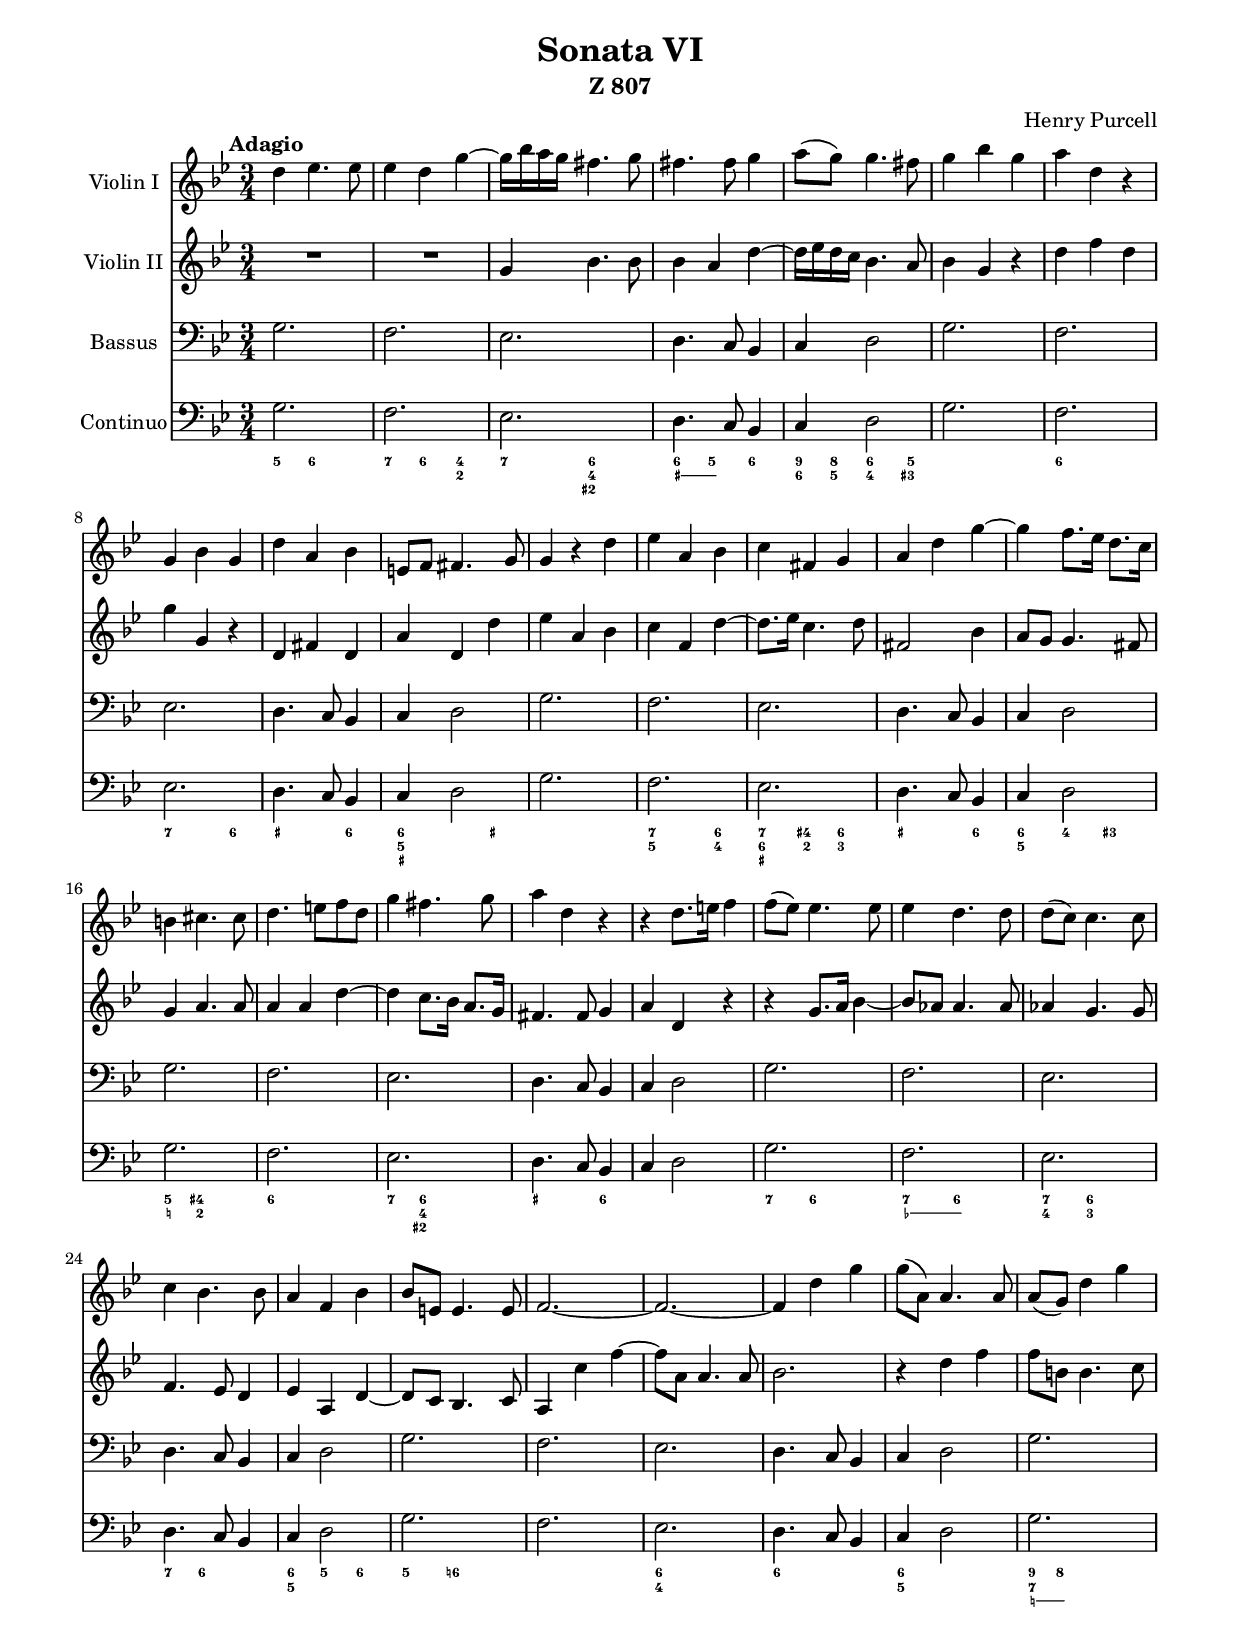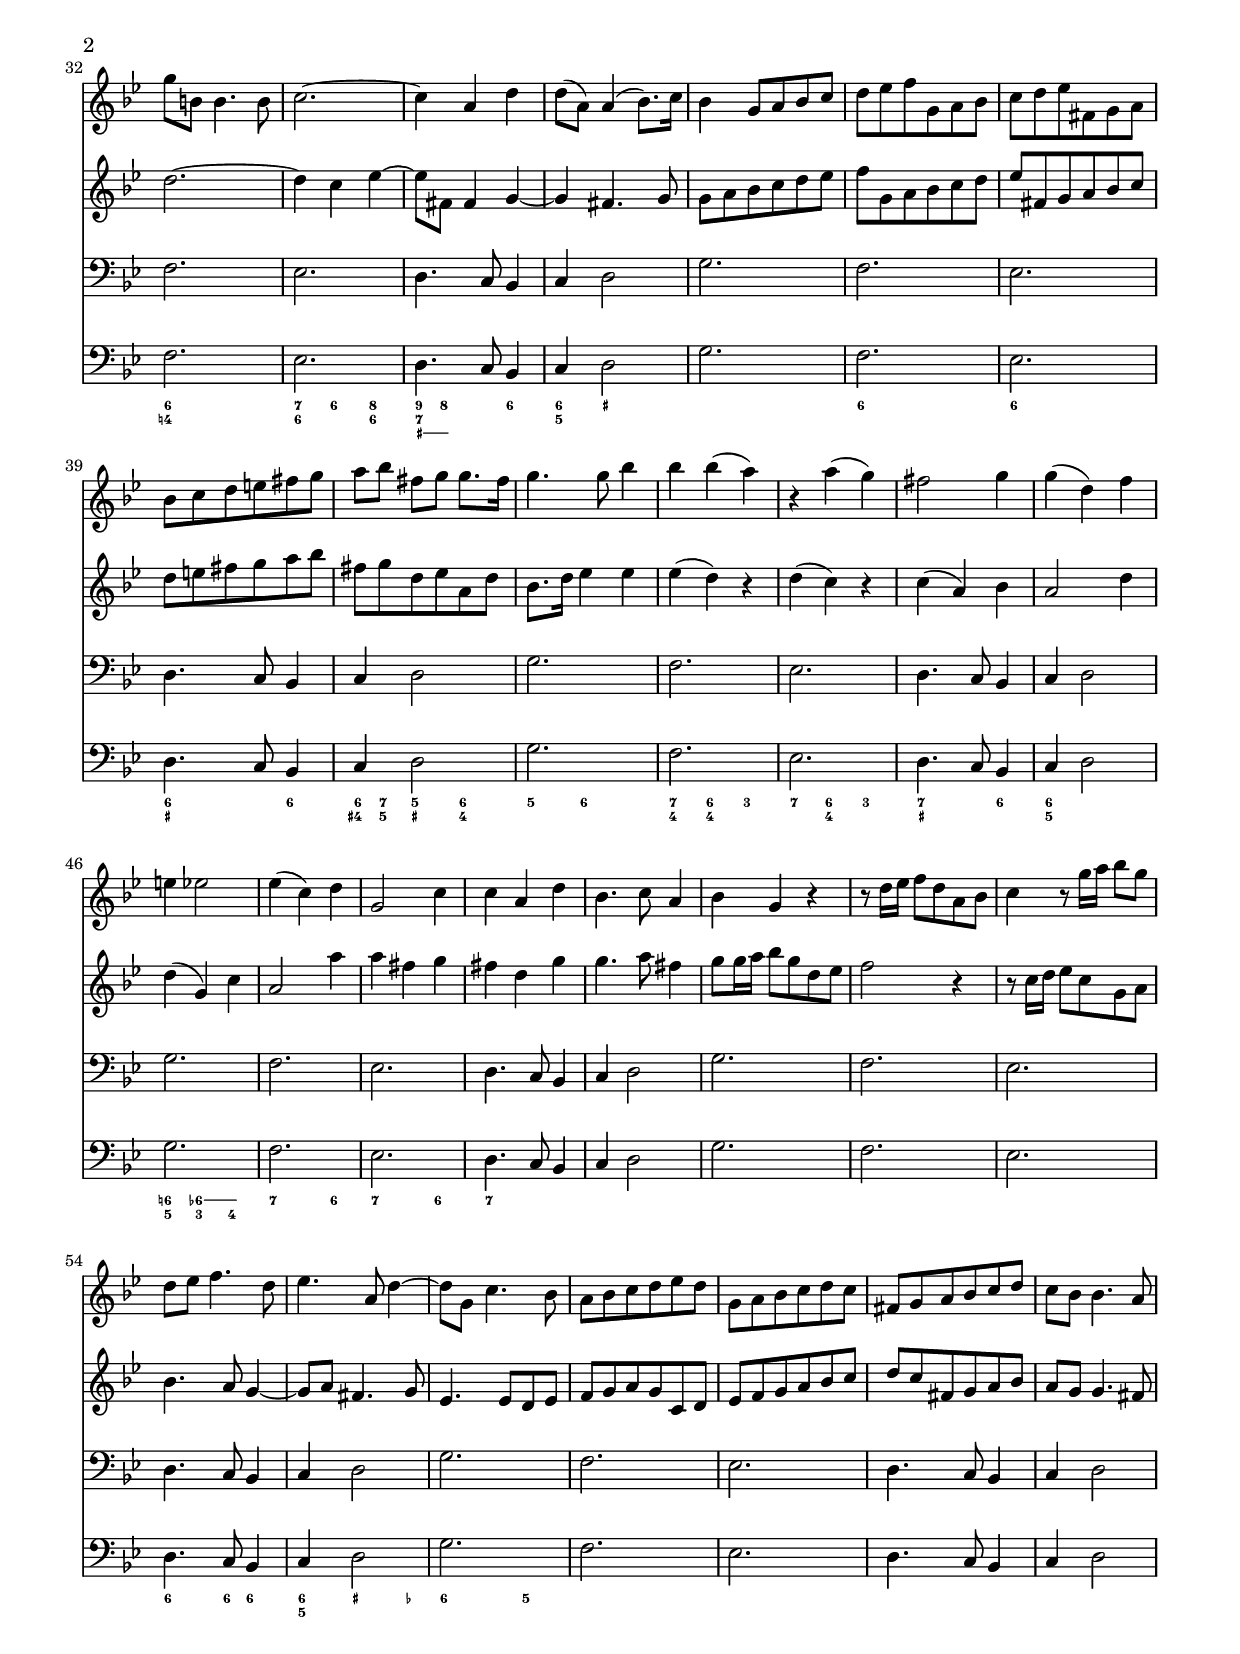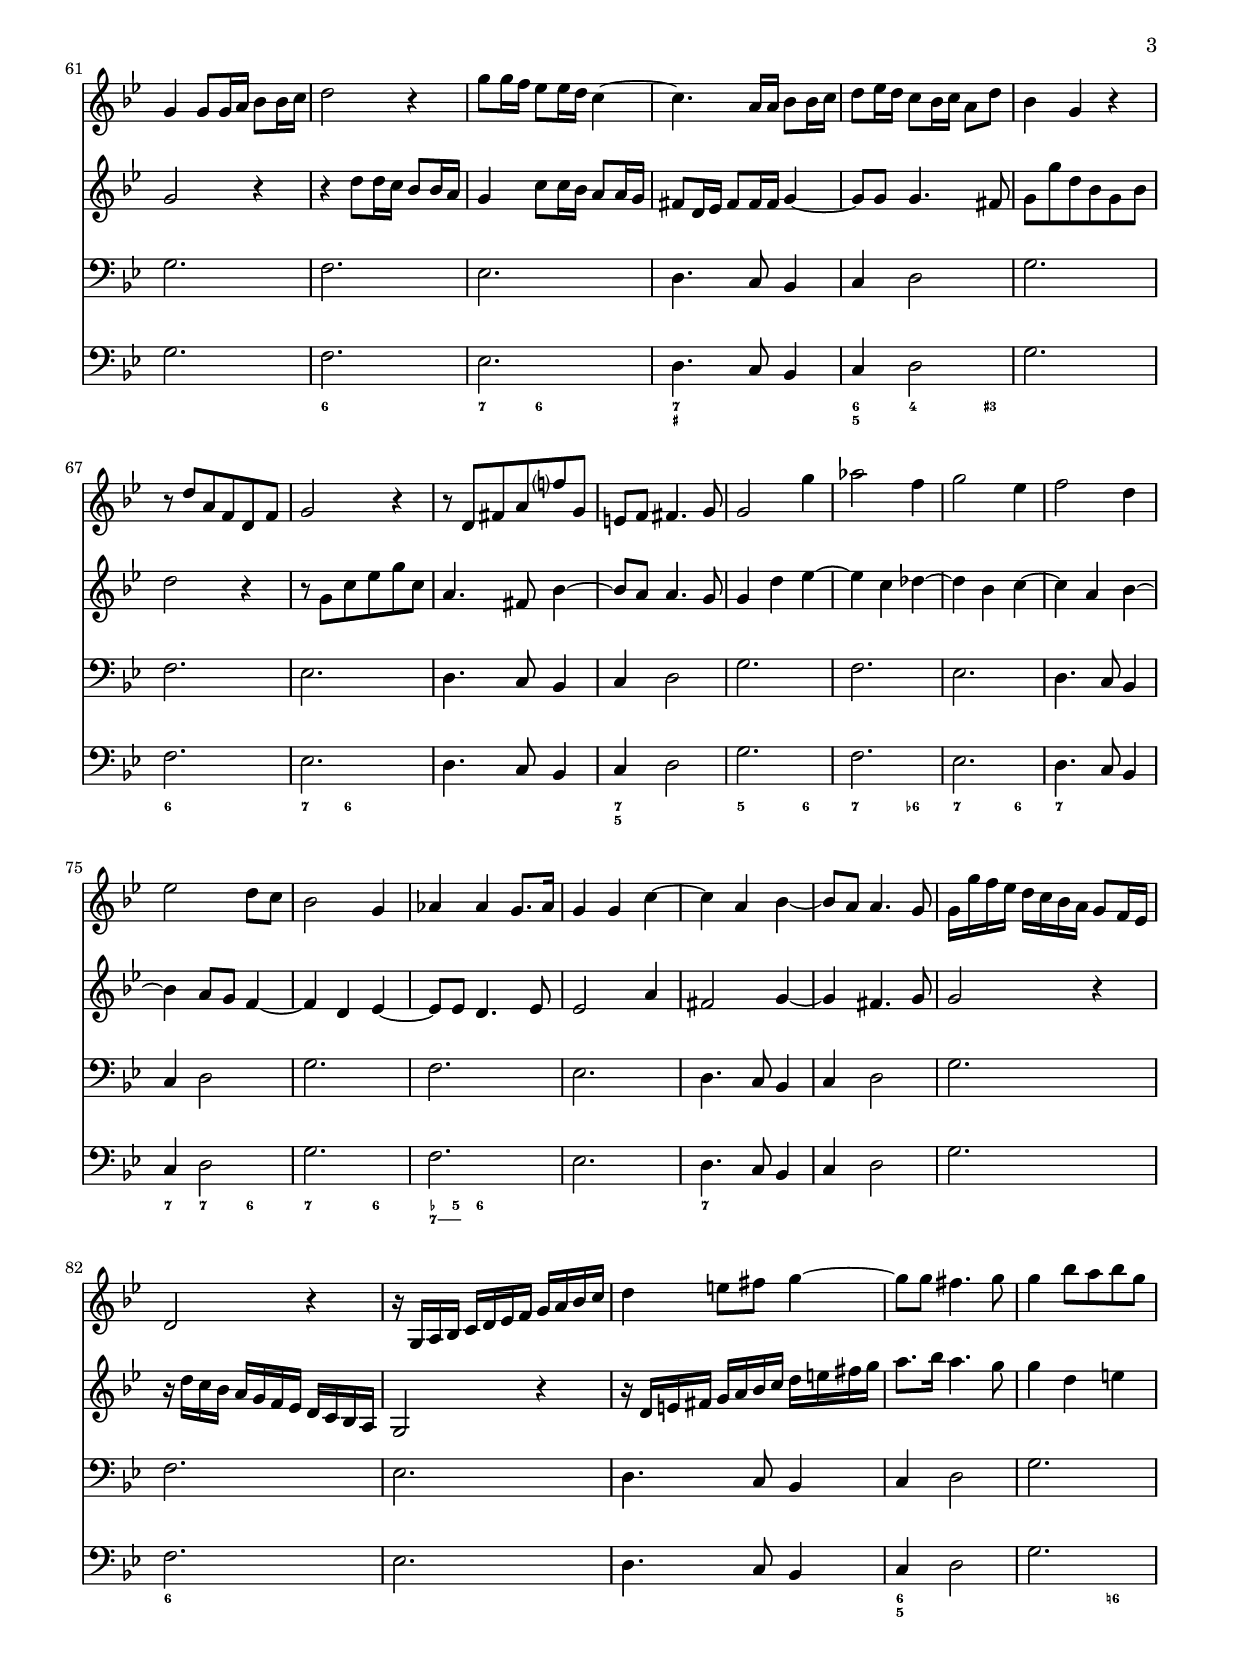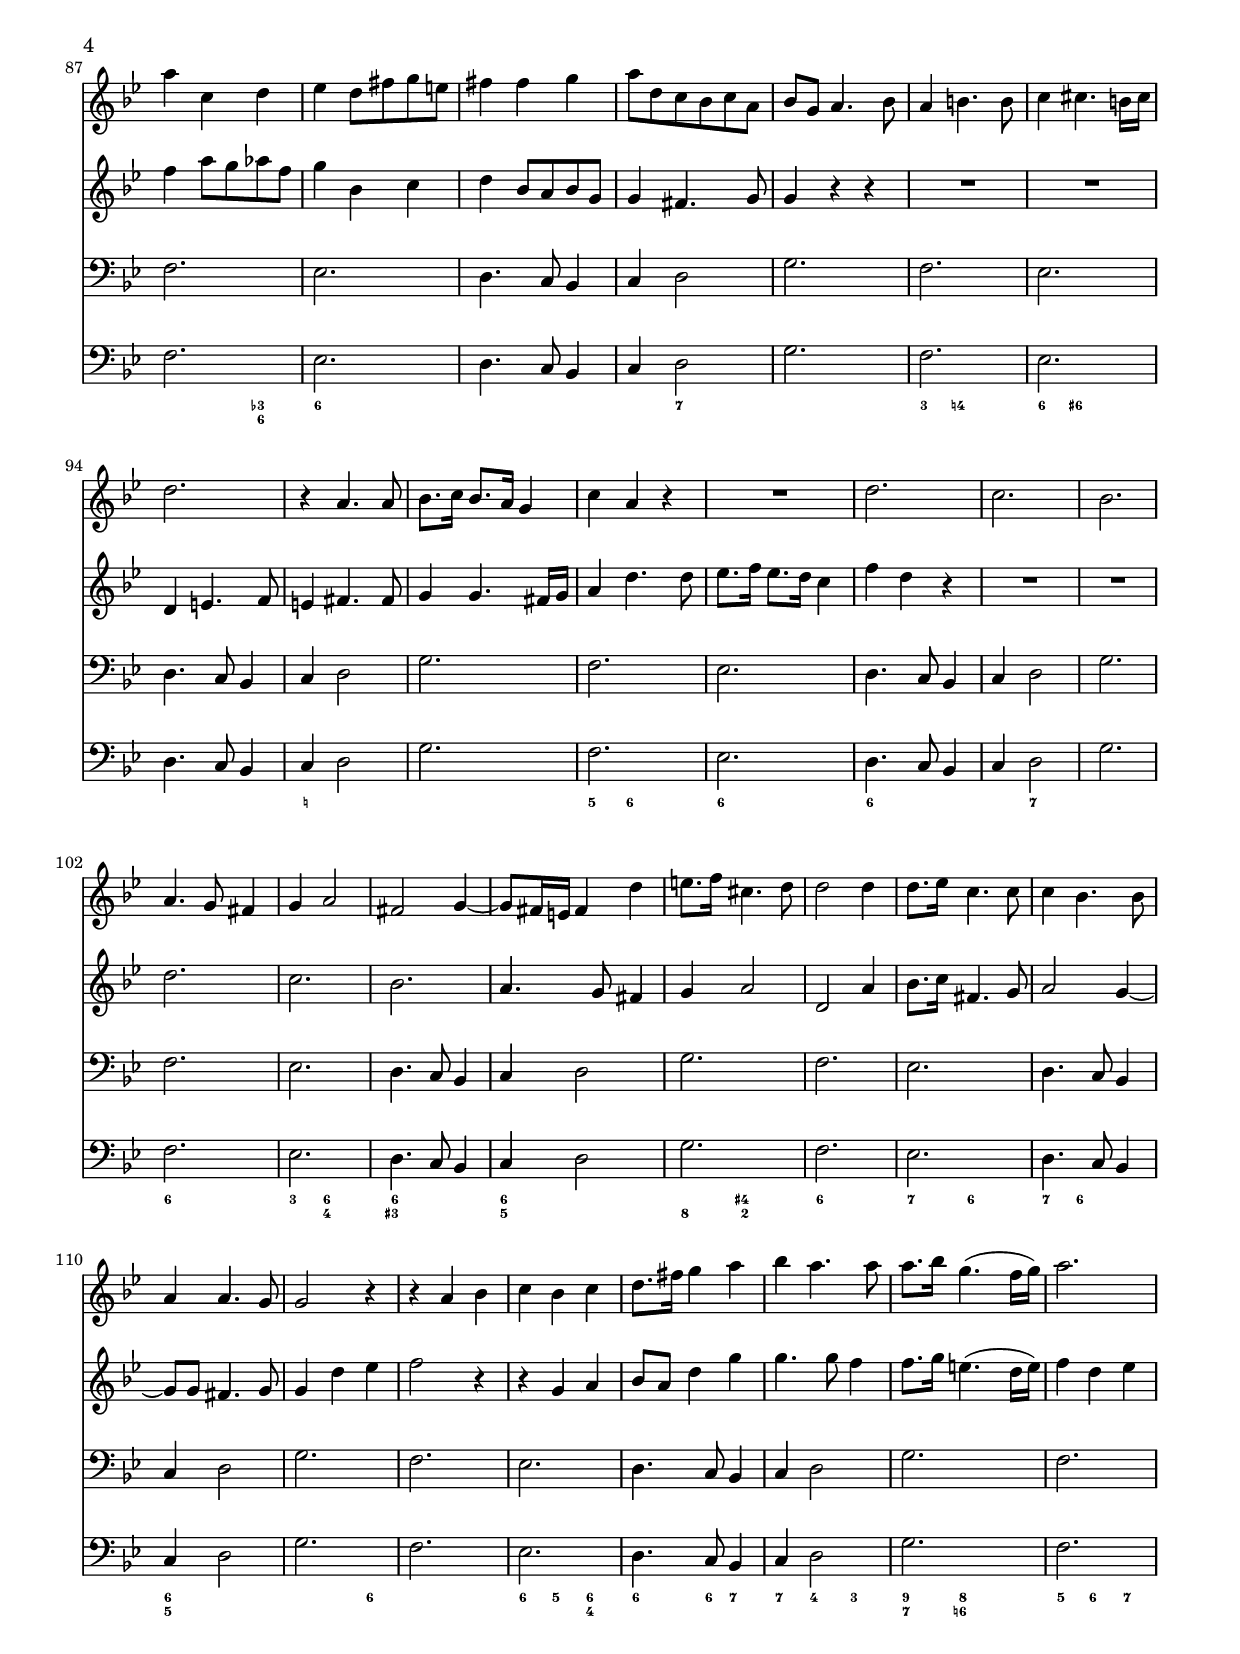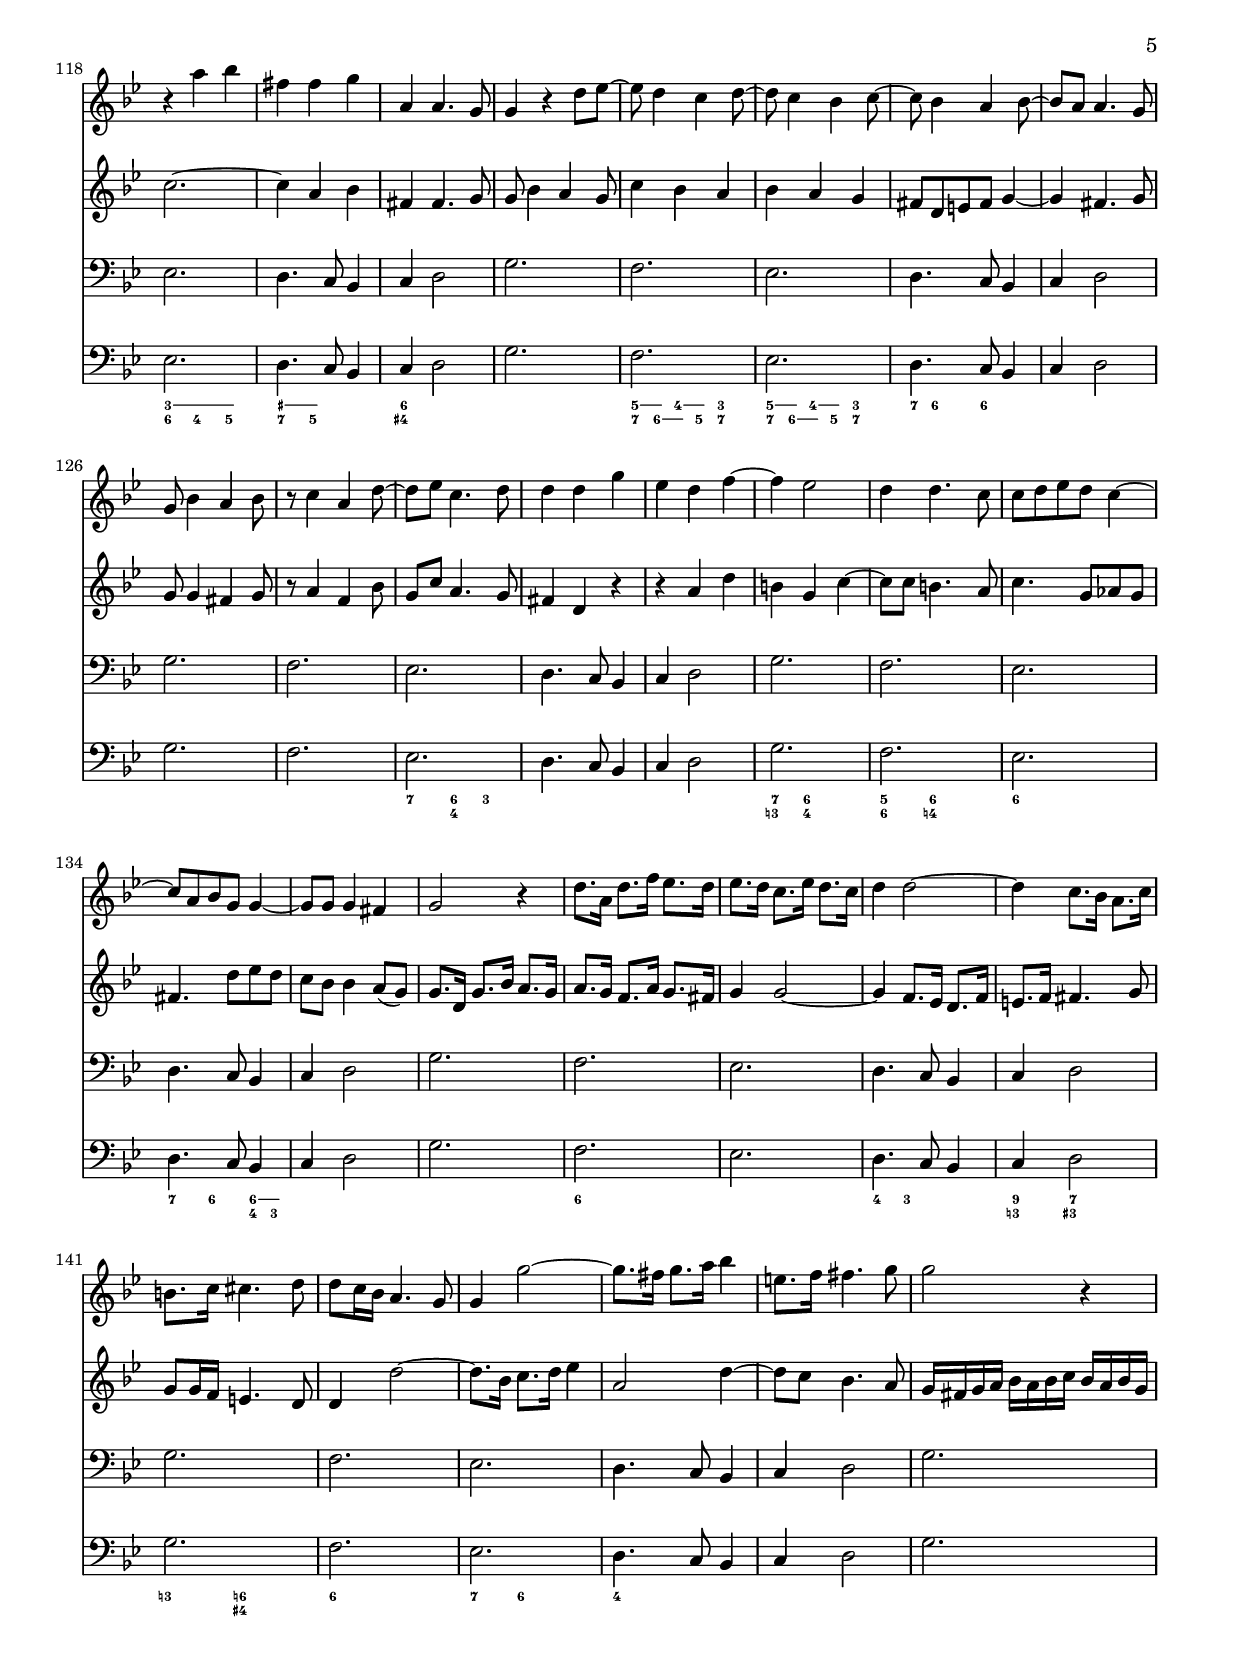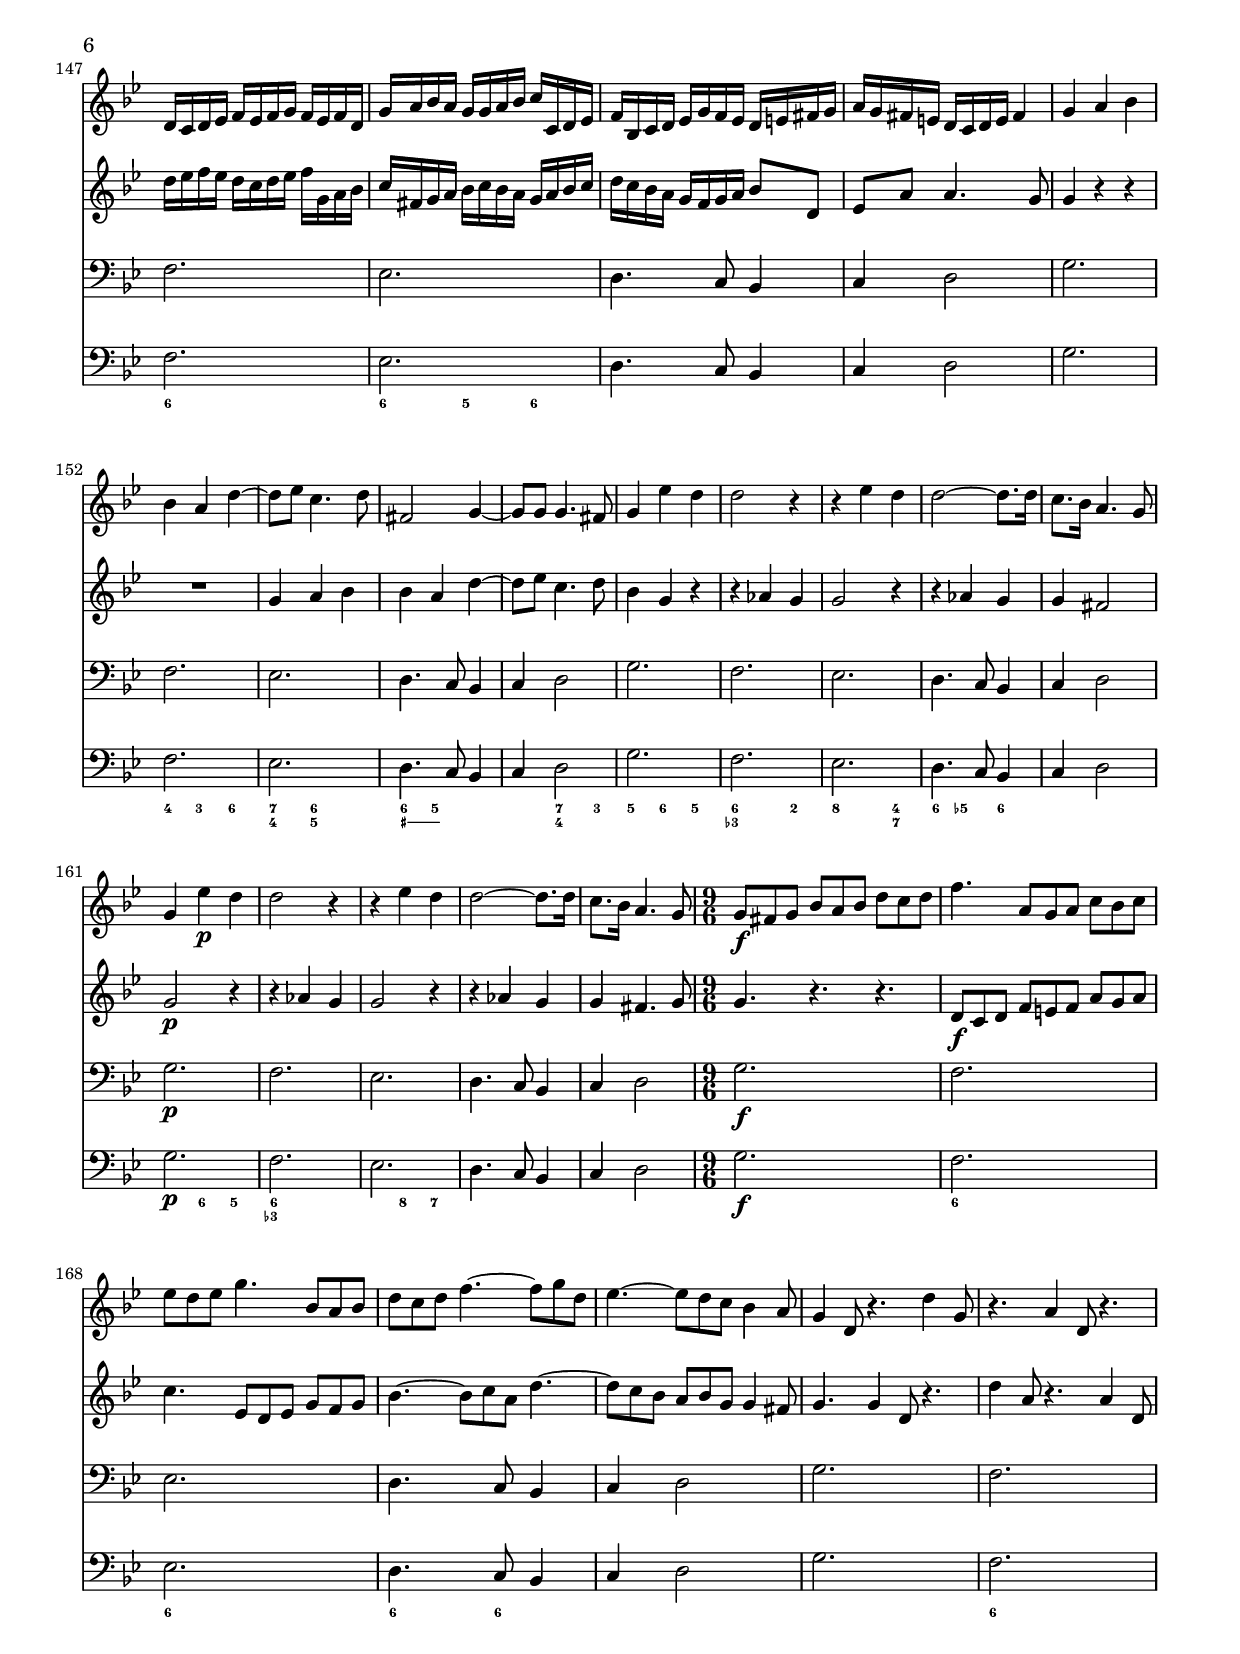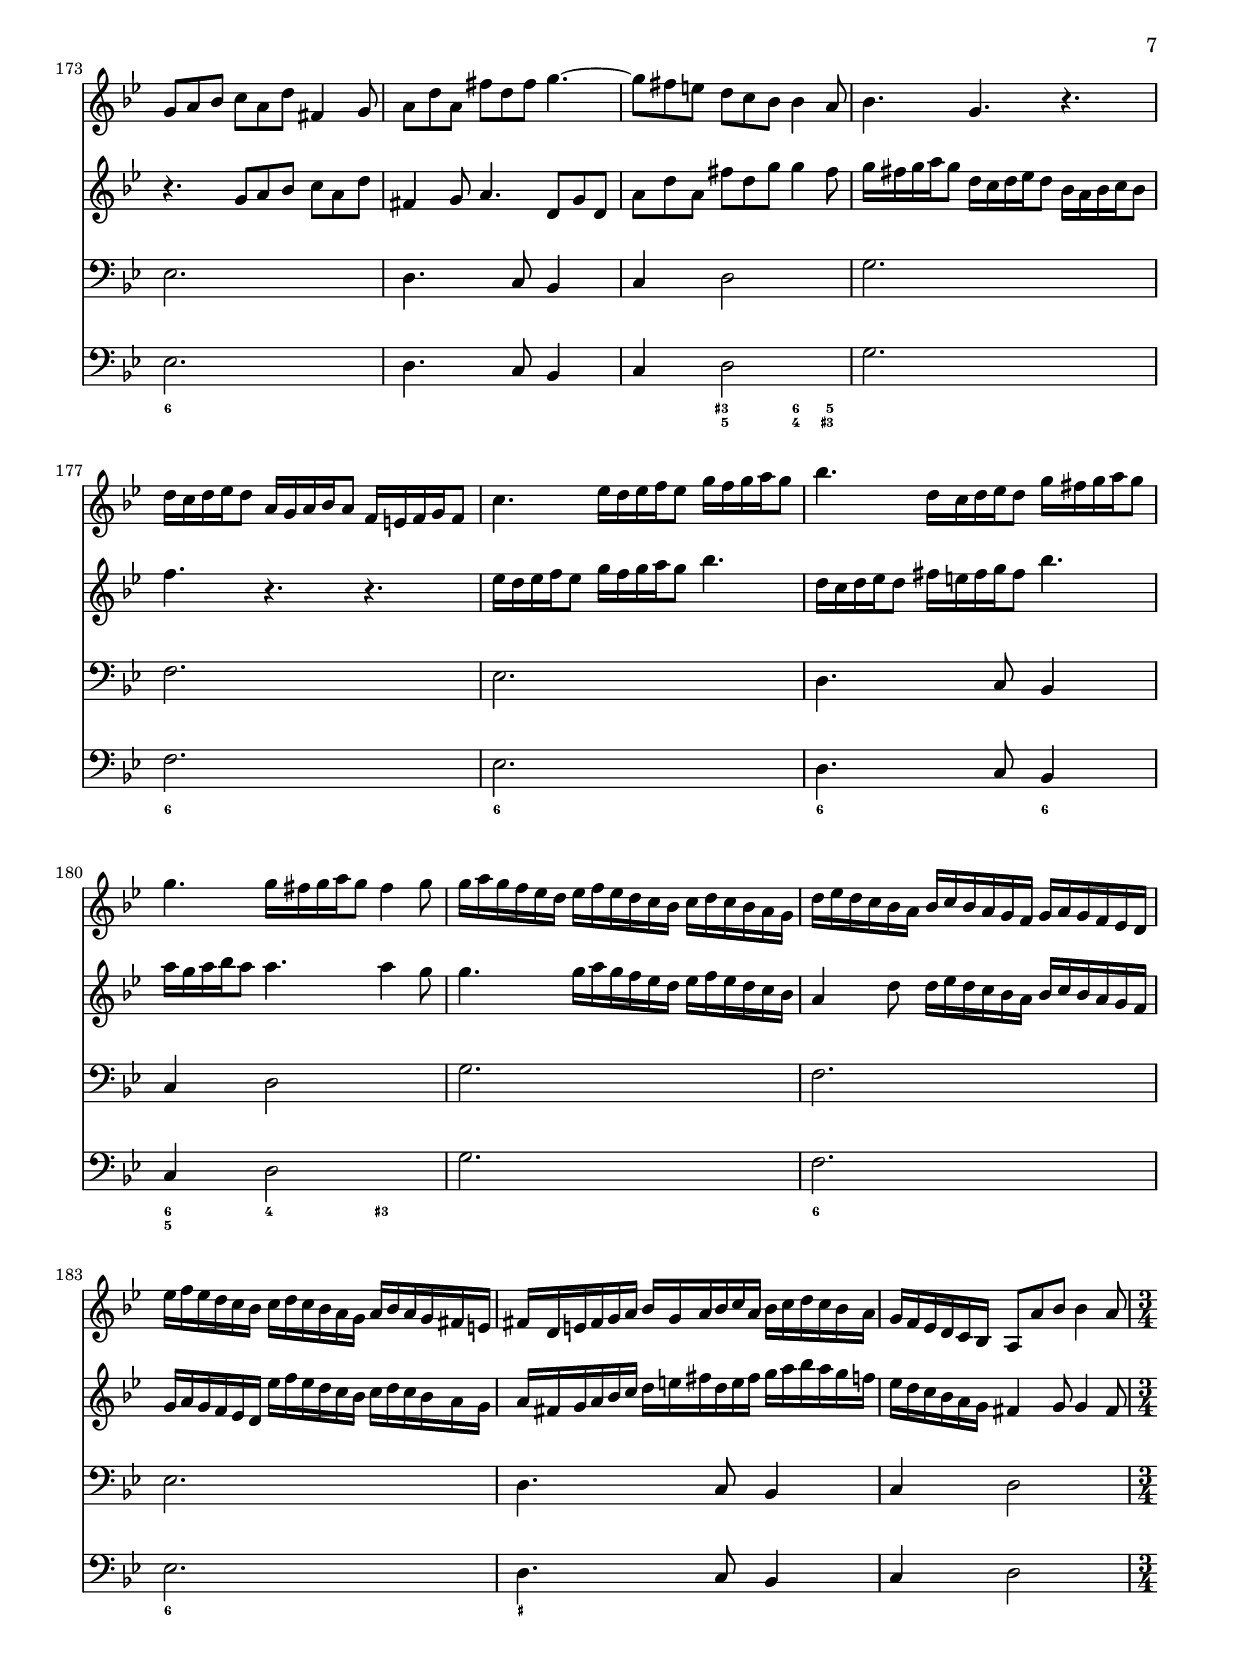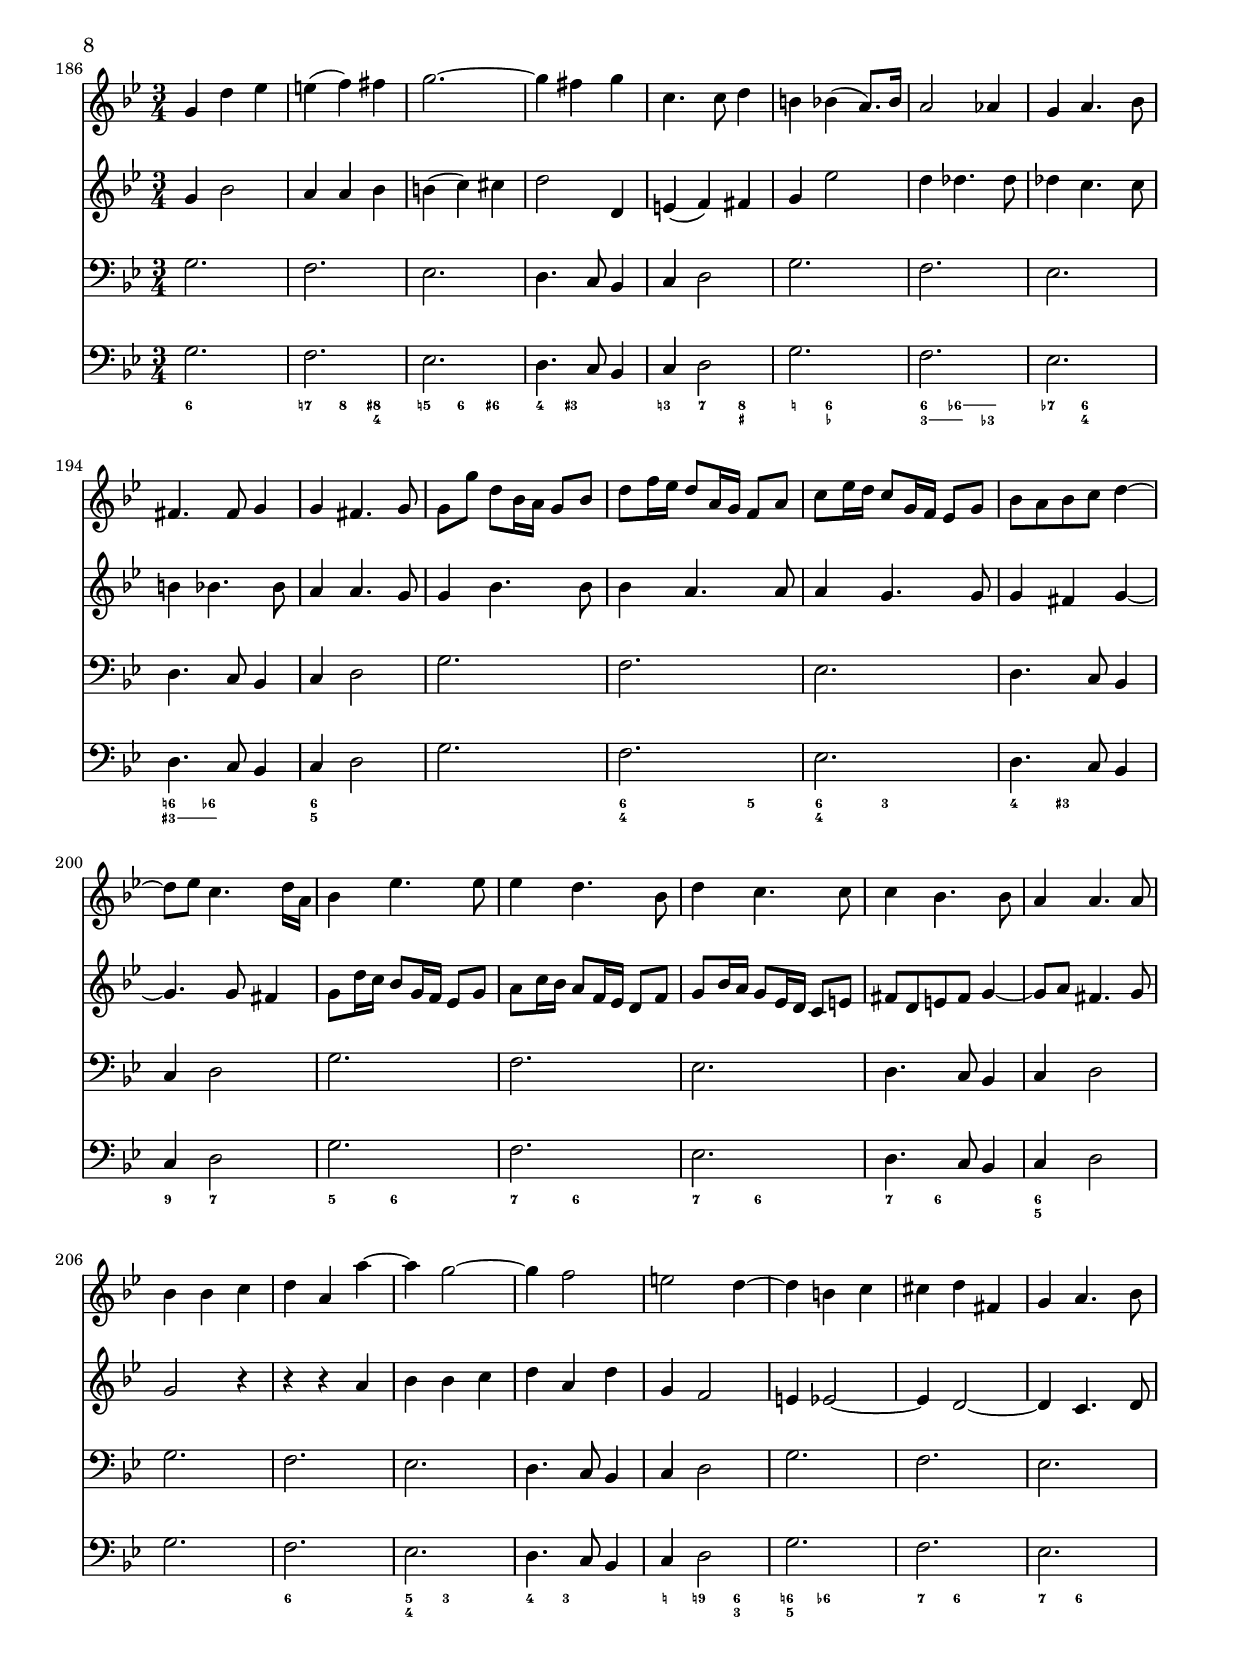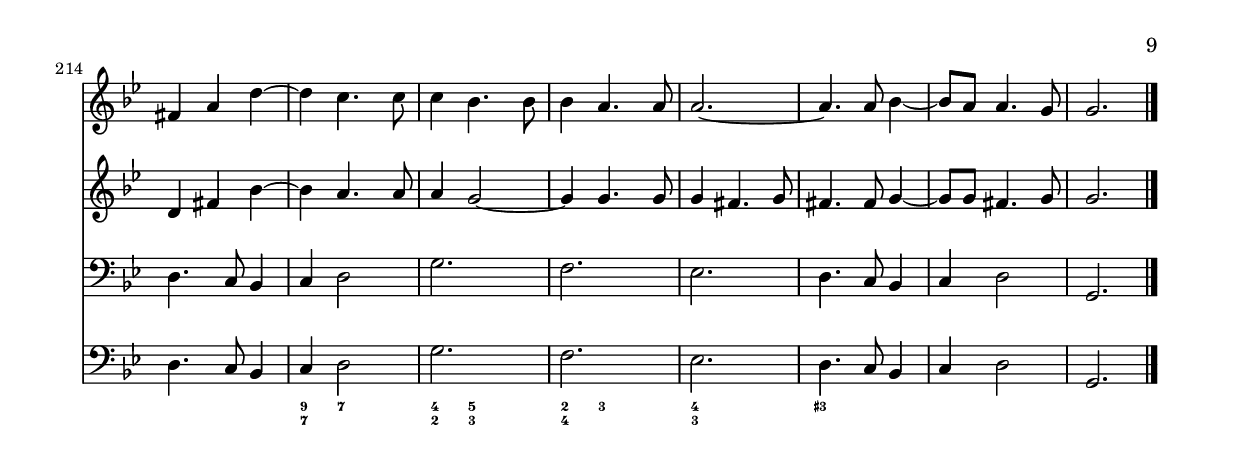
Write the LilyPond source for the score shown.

\version "2.18.2"

\include "config.ly"
adag = \markup { \bold Adagio }
aleg = \markup { \bold Allegro }
canz = \markup { \bold Canzona }
grav = \markup { \bold Grave }
larg = \markup { \bold Largo }
pres = \markup { \bold Presto }
viv  = \markup { \bold Vivace }

parp = \markup {
	\center-align \concat {
		\bold { \italic ( }
		\dynamic p
		\bold { \italic ) }
	}
}

parf = \markup {
	\center-align \concat {
		\bold { \italic ( }
		\dynamic f
		\bold { \italic ) }
	}
}

exton  = { \bassFigureExtendersOn }
extoff = { \bassFigureExtendersOff }


\header {
	title    = "Sonata VI"
	subtitle = "Z 807"
	composer = "Henry Purcell"
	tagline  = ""
}

vlone = \relative c'' {
	\clef treble \key g \minor \time 3/4
	\mark \adag
	d4 es4. es8
	es4 d g ~
	g16 bes a g fis4. g8
	fis4. fis8 g4                                    % m 4
	a8( g) g4. fis8
	g4 bes g
	a d, r
	g, bes g                                         % m 8
	d' a bes
	e,8 f fis4. g8
	g4 r d'
	es a, bes                                        % m 12
	c fis, g
	a d g ~
	g f8. es16 d8. c16
	b4 cis4. cis8                                    % m 16
	d4. e8 f d
	g4 fis4. g8
	a4 d, r
	r d8. e16 f4                                     % m 20
	f8( es) es4. es8
	es4 d4. d8
	d( c) c4. c8
	c4 bes4. bes8                                    % m 24
	a4 f bes
	bes8 e, e4. e8
	f2. ~
	f ~                                              % m 28
	f4 d' g
	g8( a,) a4. a8
	a( g) d'4 g
	g8 b, b4. b8                                     % m 32
	c2. ~
	c4 a d
	d8( a) a4( bes8.) c16
	bes4 g8 a bes c                                  % m 36
	d es f g, a bes
	c d es fis, g a
	bes c d e fis g
	a bes fis g g8. fis16                            % m 40
	g4. g8 bes4
	bes bes( a)
	r a( g)
	fis2 g4                                          % m 44
	g( d) f
	e es2
	es4( c) d
	g,2 c4                                           % m 48
	c a d
	bes4. c8 a4
	bes g r
	r8 d'16 es f8 d a bes                            % m 52
	c4 r8 g'16 a bes8 g
	d es f4. d8
	es4. a,8 d4 ~
	d8 g, c4. bes8                                   % m 56
	a bes c d es d
	g, a bes c d c
	fis, g a bes c d
	c bes bes4. a8                                   % m 60
	g4 g8 g16 a bes8 bes16 c
	d2 r4
	g8 g16 f es8 es16 d c4 ~
	c4. a16 a bes8 bes16 c                           % m 64
	d8 es16 d c8 bes16 c a8 d
	bes4 g r
	r8 d' a f d f
	g2 r4                                            % m 68
	r8 d fis a f'? g,
	e f fis4. g8
	g2 g'4
	aes2 f4                                          % m 72
	g2 es4
	f2 d4
	es2 d8 c
	bes2 g4                                          % m 76
	aes aes g8. aes16
	g4 g c ~
	c a bes ~
	bes8 a a4. g8                                    % m 80
	g16 g' f es d c bes a g8 f16 es
	d2 r4
	r16 g, a bes c d es f g a bes c
	d4 e8 fis g4 ~                                   % m 84
	g8 g fis4. g8
	g4 bes8 a bes g
	a4 c, d
	es d8 fis g e                                    % m 88
	fis4 fis g
	a8 d, c bes c a
	bes g a4. bes8
	a4 b4. b8                                        % m 92
	c4 cis4. b16 cis
	d2.
	r4 a4. a8
	bes8. c16 bes8. a16 g4                           % m 96
	c a r
	R2.
	d2.
	c                                                % m 100
	bes
	a4. g8 fis4
	g4 a2
	fis g4 ~                                         % m 104
	g8 fis16 e fis4 d'
	e8. f16 cis4. d8
	d2 d4
	d8. es16 c4. c8                                  % m 108
	c4 bes4. bes8
	a4 a4. g8
	g2 r4
	r a bes                                          % m 112
	c bes c
	d8. fis16 g4 a
	bes a4. a8
	a8. bes16 g4.( f16 g)                            % m 116
	a2.
	r4 a bes
	fis fis g
	a, a4. g8                                        % m 120
	g4 r d'8 es ~
	es d4 c d8 ~
	d c4 bes c8 ~
	c bes4 a bes8 ~                                  % m 124
	bes a a4. g8
	g bes4 a bes8
	r8 c4 a d8 ~
	d es c4. d8                                      % m 128
	d4 d g
	es d f ~
	f es2
	d4 d4. c8                                        % m 132
	c d es d c4 ~
	c8 a bes g g4 ~
	g8 g g4 fis
	g2 r4                                            % m 136
	d'8. a16 d8. f16 es8. d16
	es8. d16 c8. es16 d8. c16
	d4 d2 ~
	d4 c8. bes16 a8. c16                             % m 140
	b8. c16 cis4. d8
	d c16 bes a4. g8
	g4 g'2 ~
	g8. fis16 g8. a16 bes4                           % m 144
	e,8. f16 fis4. g8
	g2 r4
	d,16 c d es f es f g f es f d
	g a bes a g g a bes c c, d es                    % m 148
	f bes, c d es g f es d e fis g
	a g fis e d c d e fis4
	g4 a bes
	bes a d ~                                        % m 152
	d8 es c4. d8
	fis,2 g4 ~
	g8 g g4. fis8
	g4 es' d                                         % m 156
	d2 r4
	r es d
	d2 ~ d8. d16
	c8. bes16 a4. g8                                 % m 160
	g4 es'\p d
	d2 r4
	r es d
	d2 ~ d8. d16                                     % m 164
	c8. bes16 a4. g8
	\time 9/8
	\set Staff.timeSignatureFraction = 9/6
	g8\f fis g bes a bes d c d
	f4. a,8 g a c bes c
	es d es g4. bes,8 a bes                          % m 168
	d c d f4. ~ f8 g d
	es4. ~ es8 d c bes4 a8
	g4 d8 r4. d'4 g,8
	r4. a4 d,8 r4.                                   % m 172
	g8 a bes c a d fis,4 g8
	a d a fis' d fis g4. ~
	g8 fis e d c bes bes4 a8
	bes4. g r                                        % m 176
	d'16 c d es d8 a16 g a bes a8 f16 e f g f8
	c'4. es16 d es f es8 g16 f g a g8
	bes4. d,16 c d es d8 g16 fis g a g8
	g4. g16 fis g a g8 fis4 g8                       % m 180
	g16 a g f es d es f es d c bes c d c bes a g
	d' es d c bes a bes c bes a g f g a g f es d
	es' f es d c bes c d c bes a g a bes a g fis e
	fis d e fis g a bes g a bes c a bes c d c bes a  % m 184
	g f es d c bes a8 a' bes bes4 a8
	\unset Staff.timeSignatureFraction
	\time 3/4 g4 d' es
	e( f) fis
	g2. ~                                            % m 188
	g4 fis g
	c,4. c8 d4
	b bes( a8.) bes16
	a2 aes4                                          % m 192
	g4 a4. bes8
	fis4. fis8 g4
	g fis4. g8
	g g' d bes16 a g8 bes                            % m 196
	d f16 es d8 a16 g f8 a
	c es16 d c8 g16 f es8 g
	bes a bes c d4 ~
	d8 es c4. d16 a                                  % m 200
	bes4 es4. es8
	es4 d4. bes8
	d4 c4. c8
	c4 bes4. bes8                                    % m 204
	a4 a4. a8
	bes4 bes c
	d a a' ~
	a g2 ~                                           % m 208
	g4 f2
	e d4 ~
	d b c
	cis d fis,                                       % m 212
	g a4. bes8
	fis4 a d ~
	d c4. c8
	c4 bes4. bes8                                    % m 216
	bes4 a4. a8
	a2. ~
	a4. a8 bes4 ~
	bes8 a a4. g8                                    % m 220
	g2. \bar "|."
}

vltwo = \relative c'' {
	\clef treble \key g \minor \time 3/4
	R2.*2
	g4 bes4. bes8
	bes4 a d ~                                       % m 4
	d16 es d c bes4. a8
	bes4 g r
	d' f d
	g g, r                                           % m 8
	d fis d
	a' d, d'
	es a, bes
	c f, d' ~                                        % m 12
	d8. es16 c4. d8
	fis,2 bes4
	a8 g g4. fis8
	g4 a4. a8                                        % m 16
	a4 a d ~
	d c8. bes16 a8. g16
	fis4. fis8 g4
	a d, r                                           % m 20
	r g8. a16 bes4 ~
	bes8 aes aes4. aes8
	aes4 g4. g8
	f4. es8 d4                                       % m 24
	es a, d ~
	d8 c bes4. c8
	a4 c' f ~
	f8 a, a4. a8                                     % m 28
	bes2.
	r4 d f
	f8 b, b4. c8
	d2. ~                                            % m 32
	d4 c es ~
	es8 fis, fis4 g ~
	g fis4. g8
	g a bes c d es                                   % m 36
	f g, a bes c d
	es fis, g a bes c
	d e fis g a bes
	fis g d es a, d                                  % m 40
	bes8. d16 es4 es
	es( d) r
	d( c) r
	c( a) bes                                        % m 44
	a2 d4
	d( g,) c
	a2 a'4
	a fis g                                          % m 48
	fis d g
	g4. a8 fis4
	g8 g16 a bes8 g d es
	f2 r4                                            % m 52
	r8 c16 d es8 c g a
	bes4. a8 g4 ~
	g8 a fis4. g8
	es4. es8 d es                                    % m 56
	f g a g c, d
	es f g a bes c
	d c fis, g a bes
	a g g4. fis8                                     % m 60
	g2 r4
	r d'8 d16 c bes8 bes16 a
	g4 c8 c16 bes a8 a16 g
	fis8 d16 es fis8 fis16 fis g4 ~                  % m 64
	g8 g g4. fis8
	g8 g' d bes g bes
	d2 r4
	r8 g, c es g c,                                  % m 68
	a4. fis8 bes4 ~
	bes8 a a4. g8
	g4 d' es ~
	es c des ~                                       % m 72
	des bes c ~
	c a bes ~
	bes a8 g f4 ~
	f d es ~                                         % m 76
	es8 es d4. es8
	es2 a4
	fis2 g4 ~
	g fis4. g8                                       % m 80
	g2 r4
	r16 d' c bes a g f es d c bes a
	g2 r4
	r16 d' e fis g a bes c d e fis g                 % m 84
	a8. bes16 a4. g8
	g4 d e
	f a8 g aes f
	g4 bes, c                                        % m 88
	d bes8 a bes g
	g4 fis4. g8
	g4 r r
	R2.*2
	d4 e4. f8
	e4 fis4. fis8
	g4 g4. fis16 g                                   % m 96
	a4 d4. d8
	es8. f16 es8. d16 c4
	f d r
	R2.*2
	d2.
	c
	bes                                              % m 104
	a4. g8 fis4
	g a2
	d, a'4
	bes8. c16 fis,4. g8                              % m 108
	a2 g4 ~
	g8 g fis4. g8
	g4 d' es
	f2 r4                                            % m 112
	r g, a
	bes8 a d4 g
	g4. g8 f4
	f8. g16 e4.( d16 e)                              % m 116
	f4 d es
	c2. ~
	c4 a bes
	fis fis4. g8                                     % m 120
	g bes4 a g8
	c4 bes a
	bes a g
	fis8 d e fis g4 ~                                % m 124
	g fis4. g8
	g g4 fis g8
	r8 a4 f bes8
	g c a4. g8                                       % m 128
	fis4 d r
	r a' d
	b g c ~
	c8 c b4. a8                                      % m 132
	c4. g8 aes g
	fis4. d'8 es d
	c bes bes4 a8( g)
	g8. d16 g8. bes16 a8. g16                        % m 136
	a8. g16 f8. a16 g8. fis16
	g4 g2 ~
	g4 f8. es16 d8. f16
	e8. f16 fis4. g8                                 % m 140
	g g16 f e4. d8
	d4 d'2 ~
	d8. bes16 c8. d16 es4
	a,2 d4 ~                                         % m 144
	d8 c bes4. a8
	g16 fis g a bes a bes c bes a bes g
	d' es f es d c d es f g, a bes
	c fis, g a bes c bes a g a bes c                 % m 148
	d c bes a g f g a bes8 d,
	es a a4. g8
	g4 r r
	R2.                                              % m 152
	g4 a bes
	bes a d ~
	d8 es c4. d8
	bes4 g r                                         % m 156
	r aes g
	g2 r4
	r aes g
	g fis2                                           % m 160
	g\p r4
	r aes g
	g2 r4
	r aes g                                          % m 164
	g fis4. g8
	\time 9/8
	\set Staff.timeSignatureFraction = 9/6
	g4. r r
	d8\f c d f e f a g a
	c4. es,8 d es g f g                              % m 168
	bes4. ~ bes8 c a d4. ~
	d8 c bes a bes g g4 fis8
	g4. g4 d8 r4.
	d'4 a8 r4. a4 d,8                                % m 172
	r4. g8 a bes c a d
	fis,4 g8 a4. d,8 g d
	a' d a fis' d g g4 fis8
	g16 fis g a g8 d16 c d es d8 bes16 a bes c bes8  % m 176
	f'4. r r
	es16 d es f es8 g16 f g a g8 bes4.
	d,16 c d es d8 fis16 e fis g fis8 bes4.
	a16 g a bes a8 a4. a4 g8                         % m 180
	g4. g16 a g f es d es f es d c bes
	a4 d8 d16 es d c bes a bes c bes a g f
	g a g f es d es' f es d c bes c d c bes a g
	a fis g a bes c d e fis d e fis g a bes a g f    % m 184
	es d c bes a g fis4 g8 g4 fis8
	\unset Staff.timeSignatureFraction
	\time 3/4 g4 bes2
	a4 a bes
	b( c) cis                                        % m 188
	d2 d,4
	e( f) fis
	g es'2
	d4 des4. des8                                    % m 192
	des4 c4. c8
	b4 bes4. bes8
	a4 a4. g8
	g4 bes4. bes8                                    % m 196
	bes4 a4. a8
	a4 g4. g8
	g4 fis g ~
	g4. g8 fis4                                      % m 200
	g8 d'16 c bes8 g16 f es8 g
	a c16 bes a8 f16 es d8 f
	g bes16 a g8 es16 d c8 e
	fis d e fis g4 ~                                 % m 204
	g8 a fis4. g8
	g2 r4
	r r a
	bes bes c                                        % m 208
	d a d
	g, f2
	e4 es2 ~
	es4 d2 ~                                         % m 212
	d4 c4. d8
	d4 fis bes ~
	bes a4. a8
	a4 g2 ~                                          % m 216
	g4 g4. g8
	g4 fis4. g8
	fis4. fis8 g4 ~
	g8 g fis4. g8                                    % m 220
	g2. \bar "|."
}

bass = \relative c' {
	\clef bass \key g \minor \time 3/4
	\repeat unfold 32 {
		g2.
		f
		es
		d4. c8 bes4
		c d2
	}
	g2.\p         % written out for dynamics
	f
	es
	d4. c8 bes4
	c d2
	\time 9/8
	\set Staff.timeSignatureFraction = 9/6
	\scaleDurations 3/2 {
		g2.\f
		f
		es
		d4. c8 bes4
		c d2
		\repeat unfold 3 {
			g2.
			f
			es
			d4. c8 bes4
			c d2
		}
	}
	\unset Staff.timeSignatureFraction
	\time 3/4
	\repeat unfold 7 {
		g2.
		f
		es
		d4. c8 bes4
		c d2
	}
	g,2. \bar "|."
}

figb = \figuremode {
	<5>4 <6>2
	<7>4 <6> <4 2>
	<7> <6 4 2+>2
	<6 _+>4 \exton <5 _+> \extoff <6>          % m 4
	<9 6>8 <8 5> <6 4>4. <5 3+>8
	r2.
	<6>
	<7>2 <6>4                                  % m 8
	<_+>2 <6>4
	<6 5 _+> r <_+>
	r2.
	<7 5>2 <6 4>4                              % m 12
	<7 6 _+>4 <4+ 2> <6 3>
	<_+>2 <6>4
	<6 5>4 <4> <3+>
	<5 _!>4 <4+ 2>2                            % m 16
	<6>2.
	<7>4 <6 4 2+> r
	<_+>2 <6>4
	r2.                                        % m 20
	<7>4 <6>2
	<7 _->4 \exton <6 _-> \extoff r
	<7 4>4 <6 3> r
	<7> <6> r                                  % m 24
	<6 5> <5> <6>
	<5> <6!> r
	r2.
	<6 4>                                      % m 28
	<6>
	<6 5>
	<9 7 _!>8 \exton <8 _!> \extoff r2
	<6 4!>2.                                   % m 32
	<7 6>4 <6> <8 6>
	<9 7 _+>8 \exton <8 _+> \extoff r4 <6>
	<6 5> <_+>2
	r2.                                        % m 36
	<6>
	<6>
	<6 _+>2 <6>4
	<6 4+>8 <7 5> <5 _+>4 <6 4>                % m 40
	<5> <6> r
	<7 4> <6 4> <3>
	<7> <6 4> <3>
	<7 _+> r <6>                               % m 44
	<6 5>4 r2
	<6! 5>4 <6- 3> \exton <6- 4> \extoff
	<7>2 <6>4
	<7>2 <6>4                                  % m 48
	<7>2.
	r2.*4
	<6>4. <6>8 <6>4
	<6 5> <_+>4. <_->8
	<6>2 <5>4                                  % m 56
	r2.*5
	<6>2.
	<7>4 <6>2
	<7 _+>2.                                   % m 64
	<6 5>4 <4>4. <3+>8
	r2.
	<6>
	<7>4 <6>2                                  % m 68
	r2.
	<7 5>4 r2
	<5> <6>4
	<7>2 <6->4                                 % m 72
	<7>2 <6>4
	<7>2.
	<7>4 <7> <6>
	<7>2 <6>4                                  % m 76
	<_- 7>8 \exton <5 7> \extoff <6>2
	r2.
	<7>
	r                                          % m 80
	r
	<6>
	r
	r                                          % m 84
	<6 5>4 r2
	r <6!>4
	r2 <3- 6>4
	<6>2.                                      % m 88
	r
	r4 <7>2
	r2.
	<3>4 <4!>2                                 % m 92
	<6>4 <6+>2
	r2.
	<_!>4 r2
	r2.                                        % m 96
	<5>4 <6>2
	<6>2.
	<6>
	r4 <7>2                                    % m 100
	r2.
	<6>
	<3>4 <6 4>2
	<6 3+>2.                                   % m 104
	<6 5>
	<_ 8>4 <4+ 2>2
	<6>2.
	<7>4 <6>2                                  % m 108
	<7>4 <6> r
	<6 5> r2
	r2 <6>4
	r2.                                        % m 112
	<6>4 <5> <6 4>
	<6>4. <6>8 <7>4
	<7> <4> <3>
	<9 7> <8 6!> r                             % m 116
	<5> <6> <7>
	<3 6> \exton <3 4> <3 5>
	<_+ 7> <_+ 5> r \extoff
	<6 4+>2.                                   % m 120
	r
	<5 7>8 \exton <5 6> <4 6> <4 5> <3 7>4
	<5 7\!>8 <5 6> <4 6> <4 5> <3 7>4 \extoff
	<7>8 <6>4 <6>8 r4                          % m 124
	r2.*3
	<7>4 <6 4> <3>                             % m 128
	r2.
	r
	<7 3!>4 <6 4> r
	<5 6>4 <6 4!> r                            % m 132
	<6>2.
	<7>4 <6>4 <6 4>8 \exton <6 3> \extoff
	r2.
	r                                          % m 136
	<6>
	r
	<4>4 <3> r
	<9 3!> <7 3+> r                            % m 140
	<3!> <6! 4+> r
	<6>2.
	<7>4 <6> r
	<4>2.                                      % m 144
	r
	r
	<6>
	<6>4 <5> <6>                               % m 148
	r2.*3
	<4>4 <3> <6>                               % m 152
	<7 4> <6 5> r
	<6 _+> \exton <5 _+> \extoff r
	r4 <7 4>4. <3>8
	<5>4 <6> <5>                               % m 156
	<6 3->2 <2>4
	<8>2 <4 7>4
	<6> <5-> <6>
	r2.                                        % m 160
	r4 <6> <5>
	<6 3->2.
	r4 <8> <7>
	r2.*2

	\scaleDurations 3/2 {
		r2.
		<6>
		<6>                                        % m 168
		<6>4. <6>8 r4
		r2.
		r
		<6>                                        % m 172
		<6>
		r
		r4 <3+ 5>4 \tuplet 3/2 { <6 4>4 <5 3+>8 }
		r2.                                        % m 176
		<6>
		<6>
		<6>2 <6>4
		<6 5> <4> <3+>                             % m 180
		r2.
		<6>
		<6>
		<_+>                                       % m 184
		r2.
	}

	<6>2.
	<7!>4 <8> <8+ 4>
	<5!> <6> <6+>                        % m 188
	<4> <3+> r
	<3!> <7 _> <8 _+>
	<_!> <6 _-> r
	<6 3> \exton <6- 3> <6- 3-> \extoff  % m 192
	<7-> <6 4> r
	<6! 3+> \exton <6- 3+> \extoff r
	<6 5> r2
	r2.                                  % m 196
	<6 4>2 <5>4
	<6 4>4 <3>2
	<4>4 <3+> r
	<9> <7> r                            % m 200
	<5> <6> r
	<7> <6> r
	<7> <6> r
	<7> <6> r                            % m 204
	<6 5> r2
	r2.
	<6>
	<5 4>4 <3> r                         % m 208
	<4> <3> r
	<_!> <9!> <6 3>
	<6! 5> <6-> r
	<7> <6> r                            % m 212
	<7> <6> r
	r2.
	<9 7>4 <7> r
	<4 2> <5 3> r                        % m 216
	<2 4> <3> r
	<4 3>2.
	<3+>
	r                                    % m 220
	r
}

\score {
	<<
	\override Score.TimeSignature.style = #'numbered
	\override Score.RehearsalMark #'font-size = #0
	\override Score.RehearsalMark #'self-alignment-X = #-1
	\new Staff {
		\set Staff.instrumentName = #"Violin I"
		\vlone
	}
	\new Staff {
		\set Staff.instrumentName = #"Violin II"
		\vltwo
	}
	\new Staff {
		\set Staff.instrumentName = #"Bassus"
		\bass
	}
	\new Staff {
		<<
		\set Staff.instrumentName = #"Continuo"
		\bass
		\new FiguredBass {
			\override FiguredBass.BassFigure #'font-size = #-1
			\figb
		}
		>>
	}
	>>
}
